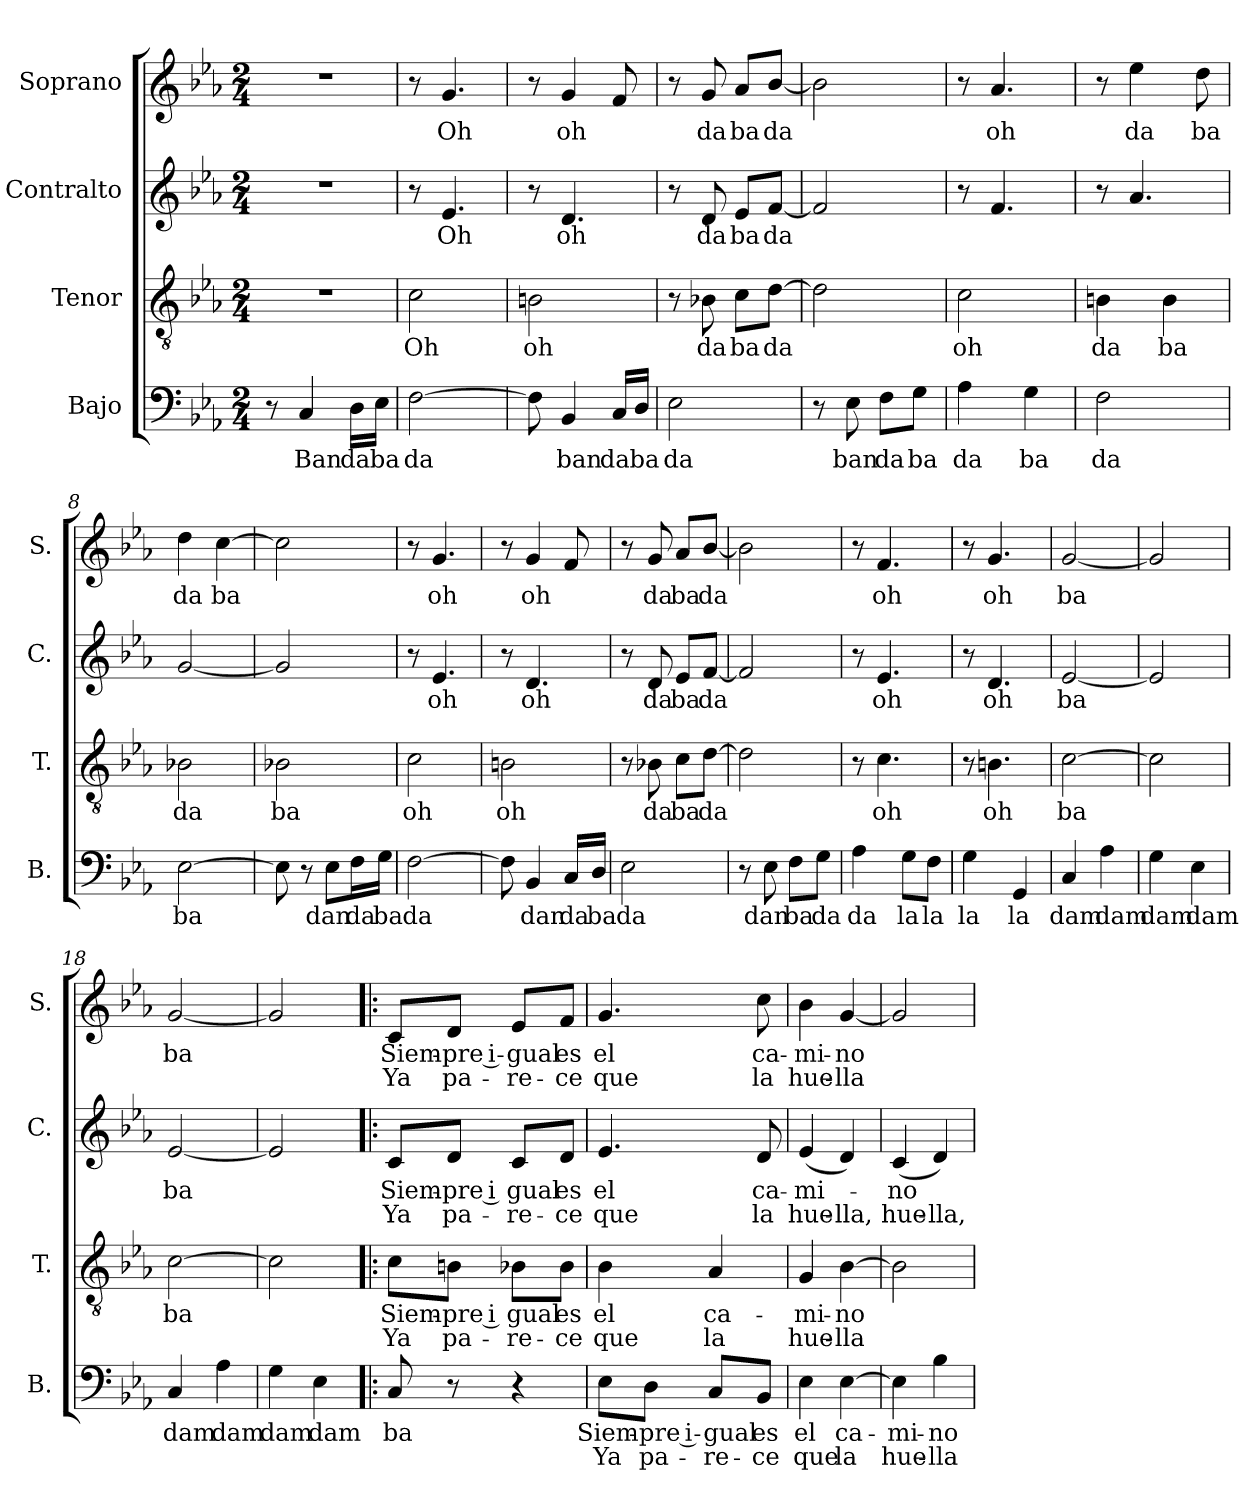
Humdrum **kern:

**kern	**text	**text	**kern	**text	**text	**kern	**text	**text	**kern	**text	**text
*part4	*part4	*part4	*part3	*part3	*part3	*part2	*part2	*part2	*part1	*part1	*part1
*staff4	*staff4	*staff4	*staff3	*staff3	*staff3	*staff2	*staff2	*staff2	*staff1	*staff1	*staff1
*I"Bajo	*	*	*I"Tenor	*	*	*I"Contralto	*	*	*I"Soprano	*	*
*I'B.	*	*	*I'T.	*	*	*I'C.	*	*	*I'S.	*	*
*clefF4	*	*	*clefGv2	*	*	*clefG2	*	*	*clefG2	*	*
*k[b-e-a-]	*	*	*k[b-e-a-]	*	*	*k[b-e-a-]	*	*	*k[b-e-a-]	*	*
*M2/4	*	*	*M2/4	*	*	*M2/4	*	*	*M2/4	*	*
*MM94	*	*	*MM94	*	*	*MM94	*	*	*MM94	*	*
=1	=1	=1	=1	=1	=1	=1	=1	=1	=1	=1	=1
8r	.	.	2r	.	.	2r	.	.	2r	.	.
!	!LO:LY:b	!	!	!	!	!	!	!	!	!	!
4C/	Ban	.	.	.	.	.	.	.	.	.	.
!	!LO:LY:b	!	!	!	!	!	!	!	!	!	!
16D\LL	da	.	.	.	.	.	.	.	.	.	.
!	!LO:LY:b	!	!	!	!	!	!	!	!	!	!
16E-\JJ	ba	.	.	.	.	.	.	.	.	.	.
=2	=2	=2	=2	=2	=2	=2	=2	=2	=2	=2	=2
!	!LO:LY:b	!	!	!LO:LY:b	!	!	!	!	!	!	!
[2F\	da	.	2c\	Oh	.	8r	.	.	8r	.	.
!	!	!	!	!	!	!	!LO:LY:b	!	!	!LO:LY:b	!
.	.	.	.	.	.	4.e-/	Oh	.	4.g/	Oh	.
=3	=3	=3	=3	=3	=3	=3	=3	=3	=3	=3	=3
!	!	!	!	!LO:LY:b	!	!	!	!	!	!	!
8F\]	.	.	2Bn\	oh	.	8r	.	.	8r	.	.
!	!LO:LY:b	!	!	!	!	!	!LO:LY:b	!	!	!LO:LY:b	!
4BB-/	ban	.	.	.	.	4.d/	oh	.	4g/	oh	.
!	!LO:LY:b	!	!	!	!	!	!	!	!	!	!
16C/LL	da	.	.	.	.	.	.	.	8f/	.	.
!	!LO:LY:b	!	!	!	!	!	!	!	!	!	!
16D/JJ	ba	.	.	.	.	.	.	.	.	.	.
=4	=4	=4	=4	=4	=4	=4	=4	=4	=4	=4	=4
!	!LO:LY:b	!	!	!	!	!	!	!	!	!	!
2E-\	da	.	8r	.	.	8r	.	.	8r	.	.
!	!	!	!	!LO:LY:b	!	!	!LO:LY:b	!	!	!LO:LY:b	!
.	.	.	8B-X\	da	.	8d/	da	.	8g/	da	.
!	!	!	!	!LO:LY:b	!	!	!LO:LY:b	!	!	!LO:LY:b	!
.	.	.	8c\L	ba	.	8e-/L	ba	.	8a-/L	ba	.
!	!	!	!	!LO:LY:b	!	!	!LO:LY:b	!	!	!LO:LY:b	!
.	.	.	[8d\J	da	.	[8f/J	da	.	[8b-/J	da	.
=5	=5	=5	=5	=5	=5	=5	=5	=5	=5	=5	=5
8r	.	.	2d\]	.	.	2f/]	.	.	2b-\]	.	.
!	!LO:LY:b	!	!	!	!	!	!	!	!	!	!
8E-\	ban	.	.	.	.	.	.	.	.	.	.
!	!LO:LY:b	!	!	!	!	!	!	!	!	!	!
8F\L	da	.	.	.	.	.	.	.	.	.	.
!	!LO:LY:b	!	!	!	!	!	!	!	!	!	!
8G\J	ba	.	.	.	.	.	.	.	.	.	.
=6	=6	=6	=6	=6	=6	=6	=6	=6	=6	=6	=6
!	!LO:LY:b	!	!	!LO:LY:b	!	!	!	!	!	!	!
4A-\	da	.	2c\	oh	.	8r	.	.	8r	.	.
!	!	!	!	!	!	!	!	!	!	!LO:LY:b	!
.	.	.	.	.	.	4.f/	.	.	4.a-/	oh	.
!	!LO:LY:b	!	!	!	!	!	!	!	!	!	!
4G\	ba	.	.	.	.	.	.	.	.	.	.
=7	=7	=7	=7	=7	=7	=7	=7	=7	=7	=7	=7
!	!LO:LY:b	!	!	!LO:LY:b	!	!	!	!	!	!	!
2F\	da	.	4Bn\	da	.	8r	.	.	8r	.	.
!	!	!	!	!	!	!	!	!	!	!LO:LY:b	!
.	.	.	.	.	.	4.a-/	.	.	4ee-\	da	.
!	!	!	!	!LO:LY:b	!	!	!	!	!	!	!
.	.	.	4B\	ba	.	.	.	.	.	.	.
!	!	!	!	!	!	!	!	!	!	!LO:LY:b	!
.	.	.	.	.	.	.	.	.	8dd\	ba	.
=8	=8	=8	=8	=8	=8	=8	=8	=8	=8	=8	=8
!	!LO:LY:b	!	!	!LO:LY:b	!	!	!	!	!	!LO:LY:b	!
[2E-\	ba	.	2B-X\	da	.	[2g/	.	.	4dd\	da	.
!	!	!	!	!	!	!	!	!	!	!LO:LY:b	!
.	.	.	.	.	.	.	.	.	[4cc\	ba	.
=9	=9	=9	=9	=9	=9	=9	=9	=9	=9	=9	=9
!	!	!	!	!LO:LY:b	!	!	!	!	!	!	!
8E-\]	.	.	2B-X\	ba	.	2g/]	.	.	2cc\]	.	.
8r	.	.	.	.	.	.	.	.	.	.	.
!	!LO:LY:b	!	!	!	!	!	!	!	!	!	!
8E-\L	dan	.	.	.	.	.	.	.	.	.	.
!	!LO:LY:b	!	!	!	!	!	!	!	!	!	!
16F\L	da	.	.	.	.	.	.	.	.	.	.
!	!LO:LY:b	!	!	!	!	!	!	!	!	!	!
16G\JJ	ba	.	.	.	.	.	.	.	.	.	.
!!LO:LB:g=z
=10	=10	=10	=10	=10	=10	=10	=10	=10	=10	=10	=10
!	!LO:LY:b	!	!	!LO:LY:b	!	!	!	!	!	!	!
[2F\	da	.	2c\	oh	.	8r	.	.	8r	.	.
!	!	!	!	!	!	!	!LO:LY:b	!	!	!LO:LY:b	!
.	.	.	.	.	.	4.e-/	oh	.	4.g/	oh	.
=11	=11	=11	=11	=11	=11	=11	=11	=11	=11	=11	=11
!	!	!	!	!LO:LY:b	!	!	!	!	!	!	!
8F\]	.	.	2Bn\	oh	.	8r	.	.	8r	.	.
!	!LO:LY:b	!	!	!	!	!	!LO:LY:b	!	!	!LO:LY:b	!
4BB-/	dan	.	.	.	.	4.d/	oh	.	4g/	oh	.
!	!LO:LY:b	!	!	!	!	!	!	!	!	!	!
16C/LL	da	.	.	.	.	.	.	.	8f/	.	.
!	!LO:LY:b	!	!	!	!	!	!	!	!	!	!
16D/JJ	ba	.	.	.	.	.	.	.	.	.	.
=12	=12	=12	=12	=12	=12	=12	=12	=12	=12	=12	=12
!	!LO:LY:b	!	!	!	!	!	!	!	!	!	!
2E-\	da	.	8r	.	.	8r	.	.	8r	.	.
!	!	!	!	!LO:LY:b	!	!	!LO:LY:b	!	!	!LO:LY:b	!
.	.	.	8B-X\	da	.	8d/	da	.	8g/	da	.
!	!	!	!	!LO:LY:b	!	!	!LO:LY:b	!	!	!LO:LY:b	!
.	.	.	8c\L	ba	.	8e-/L	ba	.	8a-/L	ba	.
!	!	!	!	!LO:LY:b	!	!	!LO:LY:b	!	!	!LO:LY:b	!
.	.	.	[8d\J	da	.	[8f/J	da	.	[8b-/J	da	.
=13	=13	=13	=13	=13	=13	=13	=13	=13	=13	=13	=13
8r	.	.	2d\]	.	.	2f/]	.	.	2b-\]	.	.
!	!LO:LY:b	!	!	!	!	!	!	!	!	!	!
8E-\	dan	.	.	.	.	.	.	.	.	.	.
!	!LO:LY:b	!	!	!	!	!	!	!	!	!	!
8F\L	ba	.	.	.	.	.	.	.	.	.	.
!	!LO:LY:b	!	!	!	!	!	!	!	!	!	!
8G\J	da	.	.	.	.	.	.	.	.	.	.
=14	=14	=14	=14	=14	=14	=14	=14	=14	=14	=14	=14
!	!LO:LY:b	!	!	!	!	!	!	!	!	!	!
4A-\	da	.	8r	.	.	8r	.	.	8r	.	.
!	!	!	!	!LO:LY:b	!	!	!LO:LY:b	!	!	!LO:LY:b	!
.	.	.	4.c\	oh	.	4.e-/	oh	.	4.f/	oh	.
!	!LO:LY:b	!	!	!	!	!	!	!	!	!	!
8G\L	la	.	.	.	.	.	.	.	.	.	.
!	!LO:LY:b	!	!	!	!	!	!	!	!	!	!
8F\J	la	.	.	.	.	.	.	.	.	.	.
=15	=15	=15	=15	=15	=15	=15	=15	=15	=15	=15	=15
!	!LO:LY:b	!	!	!	!	!	!	!	!	!	!
4G\	la	.	8r	.	.	8r	.	.	8r	.	.
!	!	!	!	!LO:LY:b	!	!	!LO:LY:b	!	!	!LO:LY:b	!
.	.	.	4.Bn\	oh	.	4.d/	oh	.	4.g/	oh	.
!	!LO:LY:b	!	!	!	!	!	!	!	!	!	!
4GG/	la	.	.	.	.	.	.	.	.	.	.
=16	=16	=16	=16	=16	=16	=16	=16	=16	=16	=16	=16
!	!LO:LY:b	!	!	!LO:LY:b	!	!	!LO:LY:b	!	!	!LO:LY:b	!
4C/	dam	.	[2c\	ba	.	[2e-/	ba	.	[2g/	ba	.
!	!LO:LY:b	!	!	!	!	!	!	!	!	!	!
4A-\	dam	.	.	.	.	.	.	.	.	.	.
=17	=17	=17	=17	=17	=17	=17	=17	=17	=17	=17	=17
!	!LO:LY:b	!	!	!	!	!	!	!	!	!	!
4G\	dam	.	2c\]	.	.	2e-/]	.	.	2g/]	.	.
!	!LO:LY:b	!	!	!	!	!	!	!	!	!	!
4E-\	dam	.	.	.	.	.	.	.	.	.	.
=18	=18	=18	=18	=18	=18	=18	=18	=18	=18	=18	=18
!	!LO:LY:b	!	!	!LO:LY:b	!	!	!LO:LY:b	!	!	!LO:LY:b	!
4C/	dam	.	[2c\	ba	.	[2e-/	ba	.	[2g/	ba	.
!	!LO:LY:b	!	!	!	!	!	!	!	!	!	!
4A-\	dam	.	.	.	.	.	.	.	.	.	.
=19	=19	=19	=19	=19	=19	=19	=19	=19	=19	=19	=19
!	!LO:LY:b	!	!	!	!	!	!	!	!	!	!
4G\	dam	.	2c\]	.	.	2e-/]	.	.	2g/]	.	.
!	!LO:LY:b	!	!	!	!	!	!	!	!	!	!
4E-\	dam	.	.	.	.	.	.	.	.	.	.
!!LO:LB:g=z
=20!|:	=20!|:	=20!|:	=20!|:	=20!|:	=20!|:	=20!|:	=20!|:	=20!|:	=20!|:	=20!|:	=20!|:
!	!LO:LY:b	!	!	!LO:LY:b	!LO:LY:b	!	!LO:LY:b	!LO:LY:b	!	!LO:LY:b	!LO:LY:b
8C/	ba	.	8c\L	Siem-	Ya	8c/L	Siem-	Ya	8c/L	Siem-	Ya
!	!	!	!	!LO:LY:b	!LO:LY:b	!	!LO:LY:b	!LO:LY:b	!	!LO:LY:b	!LO:LY:b
8r	.	.	8Bn\J	-pre i	pa-	8d/J	-pre i	pa-	8d/J	-pre i-	pa-
!	!	!	!	!LO:LY:b	!LO:LY:b	!	!LO:LY:b	!LO:LY:b	!	!LO:LY:b	!LO:LY:b
4r	.	.	8B-X\L	-gual	-re-	8c/L	-gual	-re-	8e-/L	-gual	-re-
!	!	!	!	!LO:LY:b	!LO:LY:b	!	!LO:LY:b	!LO:LY:b	!	!LO:LY:b	!LO:LY:b
.	.	.	8B-\J	es	-ce	8d/J	es	-ce	8f/J	es	-ce
=21	=21	=21	=21	=21	=21	=21	=21	=21	=21	=21	=21
!	!LO:LY:b	!LO:LY:b	!	!LO:LY:b	!LO:LY:b	!	!LO:LY:b	!LO:LY:b	!	!LO:LY:b	!LO:LY:b
8E-\L	Siem-	Ya	4B-\	el	que	4.e-/	el	que	4.g/	el	que
!	!LO:LY:b	!LO:LY:b	!	!	!	!	!	!	!	!	!
8D\J	-pre i-	pa-	.	.	.	.	.	.	.	.	.
!	!LO:LY:b	!LO:LY:b	!	!LO:LY:b	!LO:LY:b	!	!	!	!	!	!
8C/L	-gual	-re-	4A-/	ca-	la	.	.	.	.	.	.
!	!LO:LY:b	!LO:LY:b	!	!	!	!	!LO:LY:b	!LO:LY:b	!	!LO:LY:b	!LO:LY:b
8BB-/J	es	-ce	.	.	.	8d/	ca-	la	8cc\	ca-	la
=22	=22	=22	=22	=22	=22	=22	=22	=22	=22	=22	=22
!	!LO:LY:b	!LO:LY:b	!	!LO:LY:b	!LO:LY:b	!	!LO:LY:b	!LO:LY:b	!	!LO:LY:b	!LO:LY:b
4E-\	el	que	4G/	-mi-	hue-	(<4e-/	-mi-	hue-	4b-\	-mi-	hue-
!	!LO:LY:b	!LO:LY:b	!	!LO:LY:b	!LO:LY:b	!	!	!LO:LY:b	!	!LO:LY:b	!LO:LY:b
[4E-\	ca-	la	[4B-\	-no	-lla	4d/)	.	-lla,	[4g/	-no	-lla
=23	=23	=23	=23	=23	=23	=23	=23	=23	=23	=23	=23
!	!LO:LY:b	!LO:LY:b	!	!	!	!	!LO:LY:b	!LO:LY:b	!	!	!
4E-\]	-mi-	hue-	2B-\]	.	.	(<4c/	-no	hue-	2g/]	.	.
!	!LO:LY:b	!LO:LY:b	!	!	!	!	!	!LO:LY:b	!	!	!
4B-\	-no	-lla	.	.	.	4d/)	.	-lla,	.	.	.
=	=	=	=	=	=	=	=	=	=	=	=
*-	*-	*-	*-	*-	*-	*-	*-	*-	*-	*-	*-
